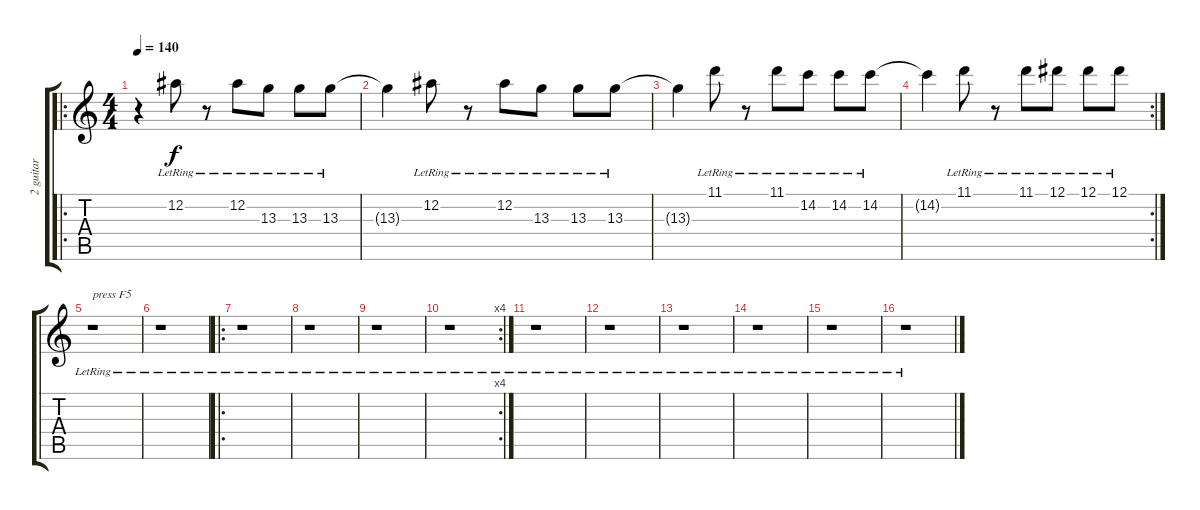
\track ("2 guitar " "2 guitar ") {instrument distortionguitar}
\staff {score tabs}
\tuning (Eb4 Bb3 Gb3 Db3 Ab2 Eb2) {hide}
\ro
\ts (4 4)
\tempo 140
\clef g2
\ks c
r.4{dy f} 12.2{lr}.8 r.8 12.2{lr}.8 13.3{lr}.8 13.3{lr}.8 13.3{lr}.8 |
13.3{t}.4 12.2{lr}.8 r.8 12.2{lr}.8 13.3{lr}.8 13.3{lr}.8 13.3{lr}.8 |
13.3{t}.4 11.1{lr}.8 r.8 11.1{lr}.8 14.2{lr}.8 14.2{lr}.8 14.2{lr}.8 |
\rc 2
14.2{t}.4 11.1{lr}.8 r.8 11.1{lr}.8 12.1{lr}.8 12.1{lr}.8 12.1{lr}.8 |
r.1{txt "press F5"} |
r.1 |
\ro
r.1 |
r.1 |
r.1 |
\rc 4
r.1 |
r.1 |
r.1 |
r.1 |
r.1 |
r.1 |
r.1
